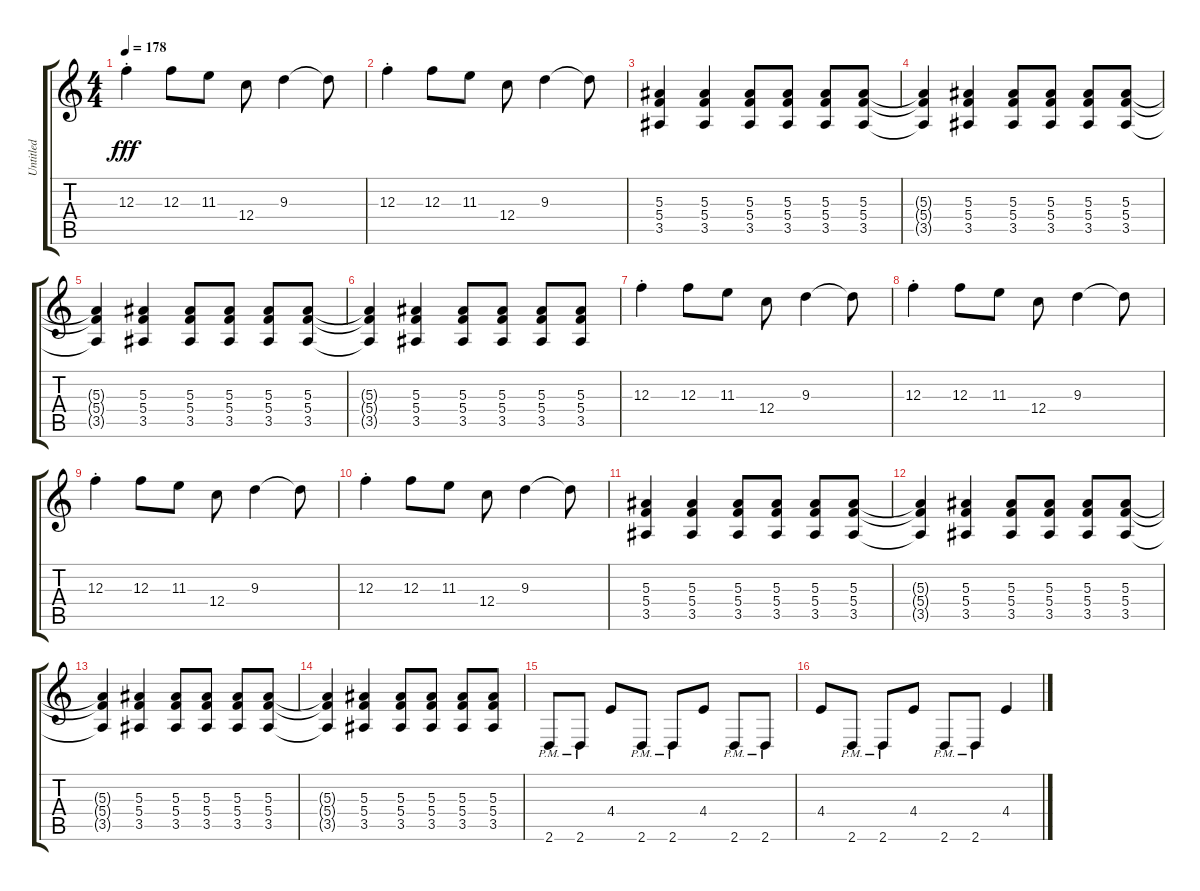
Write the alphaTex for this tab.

\track ("Untitled" "Untitled") {instrument distortionguitar}
\staff {score tabs}
\tuning (D4 A3 F3 C3 G2 C2) {hide}
\ts (4 4)
\tempo 178
\clef g2
\ks c
12.3{st}.4{dy fff} 12.3.8 11.3.8 12.4.8 9.3.4 9.3{t}.8 |
12.3{st}.4 12.3.8 11.3.8 12.4.8 9.3.4 9.3{t}.8 |
(5.3 5.4 3.5).4 (5.3 5.4 3.5).4 (5.3 5.4 3.5).8 (5.3 5.4 3.5).8 (5.3 5.4 3.5).8 (5.3 5.4 3.5).8 |
(5.3{t} 5.4{t} 3.5{t}).4 (5.3 5.4 3.5).4 (5.3 5.4 3.5).8 (5.3 5.4 3.5).8 (5.3 5.4 3.5).8 (5.3 5.4 3.5).8 |
(5.3{t} 5.4{t} 3.5{t}).4 (5.3 5.4 3.5).4 (5.3 5.4 3.5).8 (5.3 5.4 3.5).8 (5.3 5.4 3.5).8 (5.3 5.4 3.5).8 |
(5.3{t} 5.4{t} 3.5{t}).4 (5.3 5.4 3.5).4 (5.3 5.4 3.5).8 (5.3 5.4 3.5).8 (5.3 5.4 3.5).8 (5.3 5.4 3.5).8 |
12.3{st}.4 12.3.8 11.3.8 12.4.8 9.3.4 9.3{t}.8 |
12.3{st}.4 12.3.8 11.3.8 12.4.8 9.3.4 9.3{t}.8 |
12.3{st}.4 12.3.8 11.3.8 12.4.8 9.3.4 9.3{t}.8 |
12.3{st}.4 12.3.8 11.3.8 12.4.8 9.3.4 9.3{t}.8 |
(5.3 5.4 3.5).4 (5.3 5.4 3.5).4 (5.3 5.4 3.5).8 (5.3 5.4 3.5).8 (5.3 5.4 3.5).8 (5.3 5.4 3.5).8 |
(5.3{t} 5.4{t} 3.5{t}).4 (5.3 5.4 3.5).4 (5.3 5.4 3.5).8 (5.3 5.4 3.5).8 (5.3 5.4 3.5).8 (5.3 5.4 3.5).8 |
(5.3{t} 5.4{t} 3.5{t}).4 (5.3 5.4 3.5).4 (5.3 5.4 3.5).8 (5.3 5.4 3.5).8 (5.3 5.4 3.5).8 (5.3 5.4 3.5).8 |
(5.3{t} 5.4{t} 3.5{t}).4 (5.3 5.4 3.5).4 (5.3 5.4 3.5).8 (5.3 5.4 3.5).8 (5.3 5.4 3.5).8 (5.3 5.4 3.5).8 |
2.6{pm}.8 2.6{pm}.8 4.4.8 2.6{pm}.8 2.6{pm}.8 4.4.8 2.6{pm}.8 2.6{pm}.8 |
4.4.8 2.6{pm}.8 2.6{pm}.8 4.4.8 2.6{pm}.8 2.6{pm}.8 4.4.4
